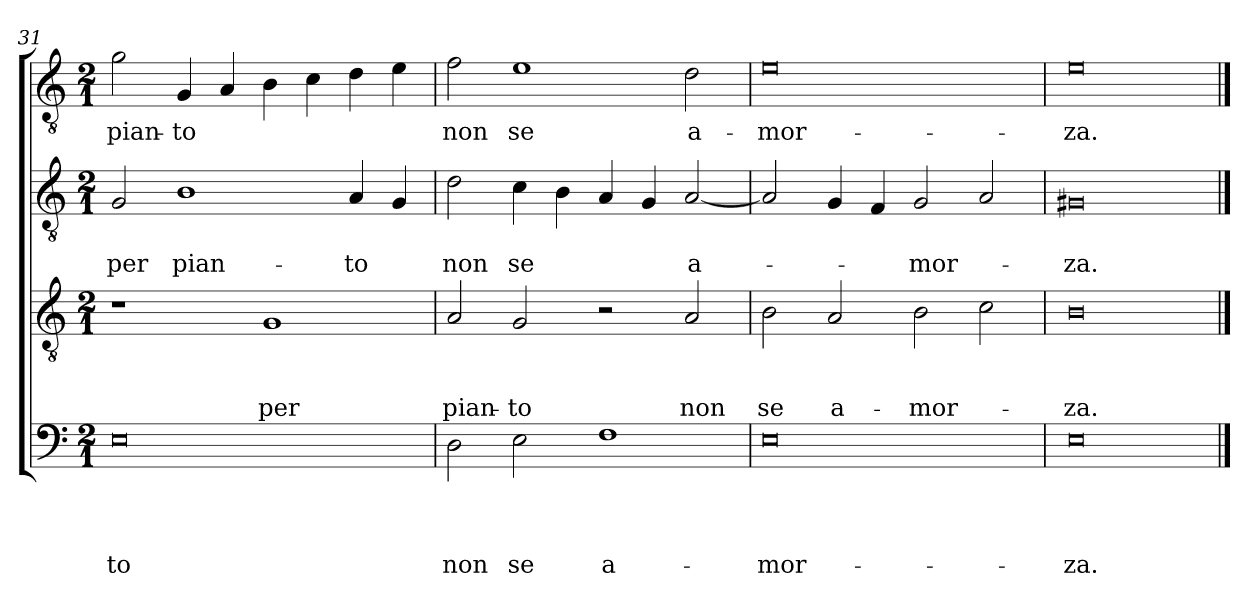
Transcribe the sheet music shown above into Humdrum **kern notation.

**kern	**text	**text	**text	**text	**kern	**text	**text	**text	**kern	**text	**text	**kern	**text
*part4	*part4	*part4	*part4	*part4	*part3	*part3	*part3	*part3	*part2	*part2	*part2	*part1	*part1
*staff4	*staff4	*staff4	*staff4	*staff4	*staff3	*staff3	*staff3	*staff3	*staff2	*staff2	*staff2	*staff1	*staff1
*clefF4	*	*	*	*	*clefGv2	*	*	*	*clefGv2	*	*	*clefGv2	*
*k[]	*	*	*	*	*k[]	*	*	*	*k[]	*	*	*k[]	*
*C:	*	*	*	*	*C:	*	*	*	*C:	*	*	*C:	*
*M2/1	*	*	*	*	*M2/1	*	*	*	*M2/1	*	*	*M2/1	*
=31	=31	=31	=31	=31	=31	=31	=31	=31	=31	=31	=31	=31	=31
0E	.	.	.	-to	1r	.	.	.	2G/	.	per	2g\	pian-
.	.	.	.	.	.	.	.	.	1B	.	pian-	4G/	-to
.	.	.	.	.	.	.	.	.	.	.	.	4A/	.
.	.	.	.	.	1G	.	.	per	.	.	.	4B\	.
.	.	.	.	.	.	.	.	.	.	.	.	4c\	.
.	.	.	.	.	.	.	.	.	4A/	.	-to	4d\	.
.	.	.	.	.	.	.	.	.	4G/	.	.	4e\	.
=32	=32	=32	=32	=32	=32	=32	=32	=32	=32	=32	=32	=32	=32
2D\	.	.	.	non	2A/	.	.	pian-	2d\	.	non	2f\	non
2E\	.	.	.	se	2G/	.	.	-to	4c\	.	se	1e	se
.	.	.	.	.	.	.	.	.	4B\	.	.	.	.
1F	.	.	.	a-	2r	.	.	.	4A/	.	.	.	.
.	.	.	.	.	.	.	.	.	4G/	.	.	.	.
.	.	.	.	.	2A/	.	.	non	[2A/	.	a-	2d\	a-
=33	=33	=33	=33	=33	=33	=33	=33	=33	=33	=33	=33	=33	=33
0E	.	.	.	-mor-	2B\	.	.	se	2A/]	.	.	0e	-mor-
.	.	.	.	.	2A/	.	.	a-	4G/	.	.	.	.
.	.	.	.	.	.	.	.	.	4F/	.	.	.	.
.	.	.	.	.	2B\	.	.	-mor-	2G/	.	-mor-	.	.
.	.	.	.	.	2c\	.	.	.	2A/	.	.	.	.
=34	=34	=34	=34	=34	=34	=34	=34	=34	=34	=34	=34	=34	=34
0E	.	.	.	-za.	0B	.	.	-za.	0G#X	.	-za.	0e	-za.
==	==	==	==	==	==	==	==	==	==	==	==	==	==
*-	*-	*-	*-	*-	*-	*-	*-	*-	*-	*-	*-	*-	*-
